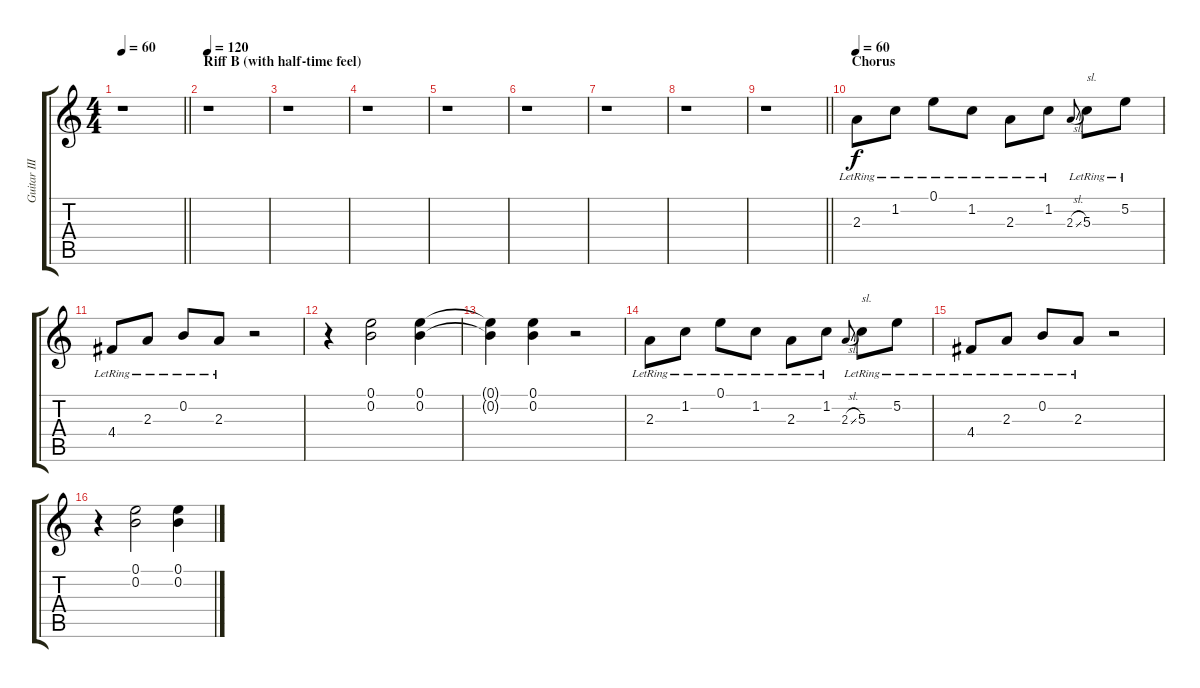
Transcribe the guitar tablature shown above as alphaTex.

\track ("Guitar III" "Guitar III") {instrument electricguitarclean}
\staff {score tabs}
\tuning (E4 B3 G3 D3 A2 E2) {hide}
\ts (4 4)
\tempo 60
\clef g2
\barLineRight lightlight
\ks c
r.1{dy f} |
\section ("" "Riff B (with half-time feel)")
\tempo 120
r.1 |
r.1 |
r.1 |
r.1 |
r.1 |
r.1 |
r.1 |
\barLineRight lightlight
r.1 |
\section ("" "Chorus")
\tempo 60
2.3{lr}.8 1.2{lr}.8 0.1{lr}.8 1.2{lr}.8 2.3{lr}.8 1.2{lr}.8 2.3{sl}.8{gr onbeat} 5.3{lr}.8{txt "sl."} 5.2{lr}.8 |
4.4{lr}.8 2.3{lr}.8 0.2{lr}.8 2.3{lr}.8 r.2 |
r.4 (0.1 0.2).2 (0.1 0.2).4 |
(0.1{t} 0.2{t}).4 (0.1 0.2).4 r.2 |
2.3{lr}.8 1.2{lr}.8 0.1{lr}.8 1.2{lr}.8 2.3{lr}.8 1.2{lr}.8 2.3{sl}.8{gr onbeat} 5.3{lr}.8{txt "sl."} 5.2{lr}.8 |
4.4{lr}.8 2.3{lr}.8 0.2{lr}.8 2.3{lr}.8 r.2 |
r.4 (0.1 0.2).2 (0.1 0.2).4
